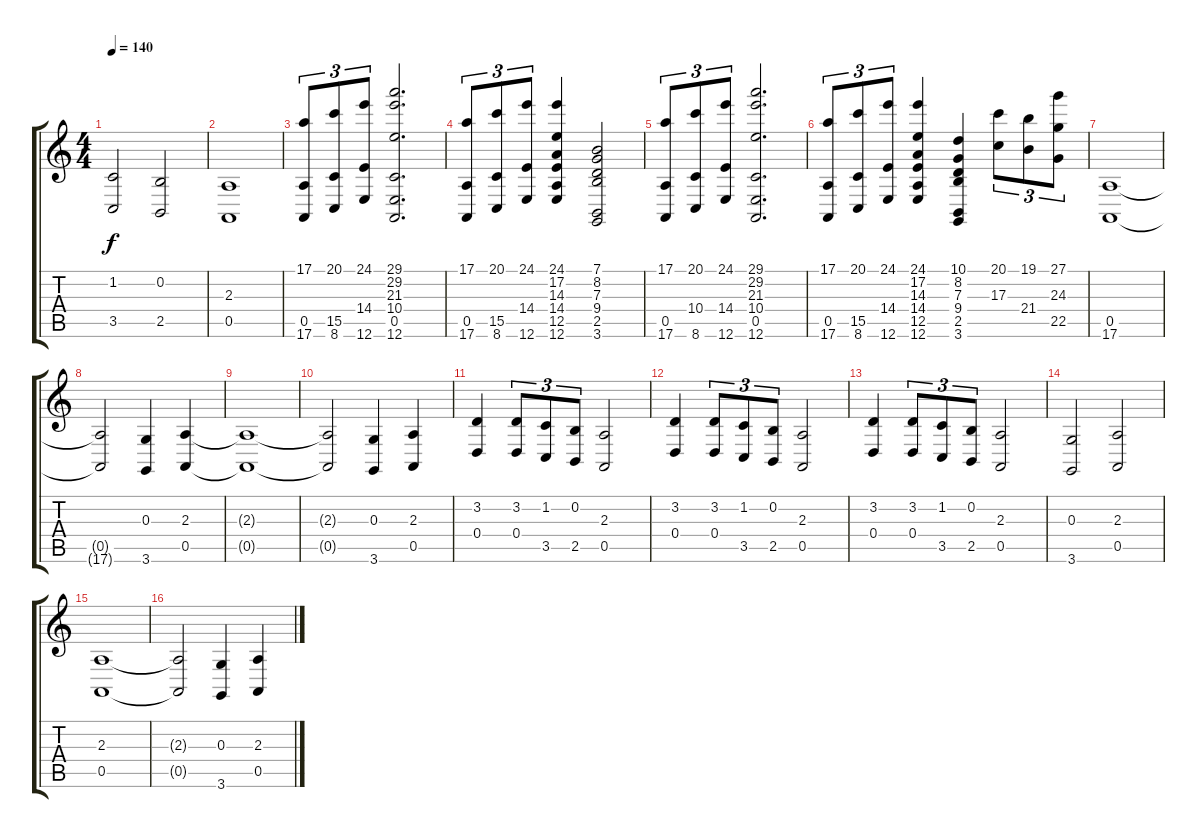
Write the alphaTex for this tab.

\track "" {instrument stringensemble1}
\staff {score tabs}
\tuning (E4 B3 G3 D3 A2 E2) {hide}
\ts (4 4)
\tempo 140
\clef g2
\ks c
(1.2 3.5).2{dy f} (0.2 2.5).2 |
(2.3 0.5).1 |
(17.1 0.5 17.6).8{tu (3 2)} (20.1 15.5 8.6).8{tu (3 2)} (24.1 14.4 12.6).8{tu (3 2)} (29.1 29.2 21.3 10.4 0.5 12.6).2{d} |
(17.1 0.5 17.6).8{tu (3 2)} (20.1 15.5 8.6).8{tu (3 2)} (24.1 14.4 12.6).8{tu (3 2)} (24.1 17.2 14.3 14.4 12.5 12.6).4 (7.1 8.2 7.3 9.4 2.5 3.6).2 |
(17.1 0.5 17.6).8{tu (3 2)} (20.1 10.4 8.6).8{tu (3 2)} (24.1 14.4 12.6).8{tu (3 2)} (29.1 29.2 21.3 10.4 0.5 12.6).2{d} |
(17.1 0.5 17.6).8{tu (3 2)} (20.1 15.5 8.6).8{tu (3 2)} (24.1 14.4 12.6).8{tu (3 2)} (24.1 17.2 14.3 14.4 12.5 12.6).4 (10.1 8.2 7.3 9.4 2.5 3.6).4 (20.1 17.3).8{tu (3 2)} (19.1 21.4).8{tu (3 2)} (27.1 24.3 22.5).8{tu (3 2)} |
(0.5 17.6).1 |
(0.5{t} 17.6{t}).2 (0.3 3.6).4 (2.3 0.5).4 |
(2.3{t} 0.5{t}).1 |
(2.3{t} 0.5{t}).2 (0.3 3.6).4 (2.3 0.5).4 |
(3.2 0.4).4 (3.2 0.4).8{tu (3 2)} (1.2 3.5).8{tu (3 2)} (0.2 2.5).8{tu (3 2)} (2.3 0.5).2 |
(3.2 0.4).4 (3.2 0.4).8{tu (3 2)} (1.2 3.5).8{tu (3 2)} (0.2 2.5).8{tu (3 2)} (2.3 0.5).2 |
(3.2 0.4).4 (3.2 0.4).8{tu (3 2)} (1.2 3.5).8{tu (3 2)} (0.2 2.5).8{tu (3 2)} (2.3 0.5).2 |
(0.3 3.6).2 (2.3 0.5).2 |
(2.3 0.5).1 |
(2.3{t} 0.5{t}).2 (0.3 3.6).4 (2.3 0.5).4
